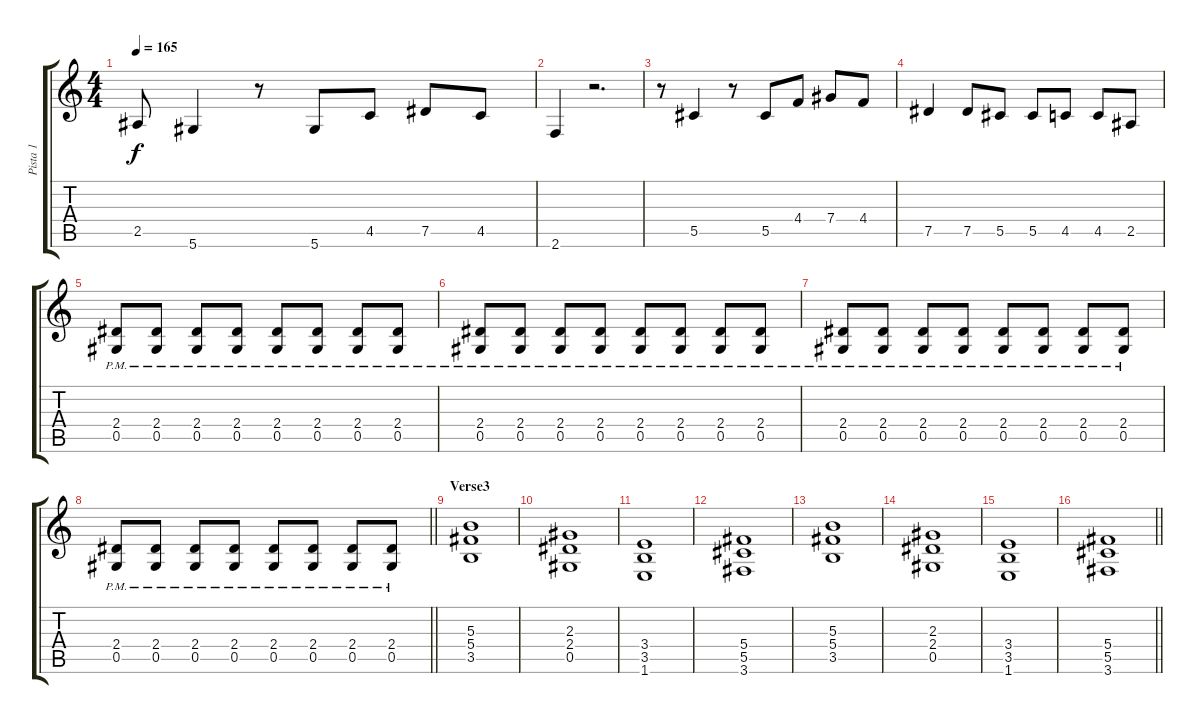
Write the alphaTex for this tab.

\track ("Pista 1" "Pista 1") {instrument distortionguitar}
\staff {score tabs}
\tuning (Eb4 Bb3 Gb3 Db3 Ab2 Eb2) {hide}
\ts (4 4)
\tempo 165
\clef g2
\ks c
2.5.8{dy f} 5.6.4 r.8 5.6.8 4.5.8 7.5.8 4.5.8 |
2.6.4 r.2{d} |
r.8 5.5.4 r.8 5.5.8 4.4.8 7.4.8 4.4.8 |
7.5.4 7.5.8 5.5.8 5.5.8 4.5.8 4.5.8 2.5.8 |
(2.4{pm} 0.5{pm}).8 (2.4{pm} 0.5{pm}).8 (2.4{pm} 0.5{pm}).8 (2.4{pm} 0.5{pm}).8 (2.4{pm} 0.5{pm}).8 (2.4{pm} 0.5{pm}).8 (2.4{pm} 0.5{pm}).8 (2.4{pm} 0.5{pm}).8 |
(2.4{pm} 0.5{pm}).8 (2.4{pm} 0.5{pm}).8 (2.4{pm} 0.5{pm}).8 (2.4{pm} 0.5{pm}).8 (2.4{pm} 0.5{pm}).8 (2.4{pm} 0.5{pm}).8 (2.4{pm} 0.5{pm}).8 (2.4{pm} 0.5{pm}).8 |
(2.4{pm} 0.5{pm}).8 (2.4{pm} 0.5{pm}).8 (2.4{pm} 0.5{pm}).8 (2.4{pm} 0.5{pm}).8 (2.4{pm} 0.5{pm}).8 (2.4{pm} 0.5{pm}).8 (2.4{pm} 0.5{pm}).8 (2.4{pm} 0.5{pm}).8 |
\barLineRight lightlight
(2.4{pm} 0.5{pm}).8 (2.4{pm} 0.5{pm}).8 (2.4{pm} 0.5{pm}).8 (2.4{pm} 0.5{pm}).8 (2.4{pm} 0.5{pm}).8 (2.4{pm} 0.5{pm}).8 (2.4{pm} 0.5{pm}).8 (2.4{pm} 0.5{pm}).8 |
\section ("" "Verse3")
(5.3 5.4 3.5).1 |
(2.3 2.4 0.5).1 |
(3.4 3.5 1.6).1 |
(5.4 5.5 3.6).1 |
(5.3 5.4 3.5).1 |
(2.3 2.4 0.5).1 |
(3.4 3.5 1.6).1 |
\barLineRight lightlight
(5.4 5.5 3.6).1
